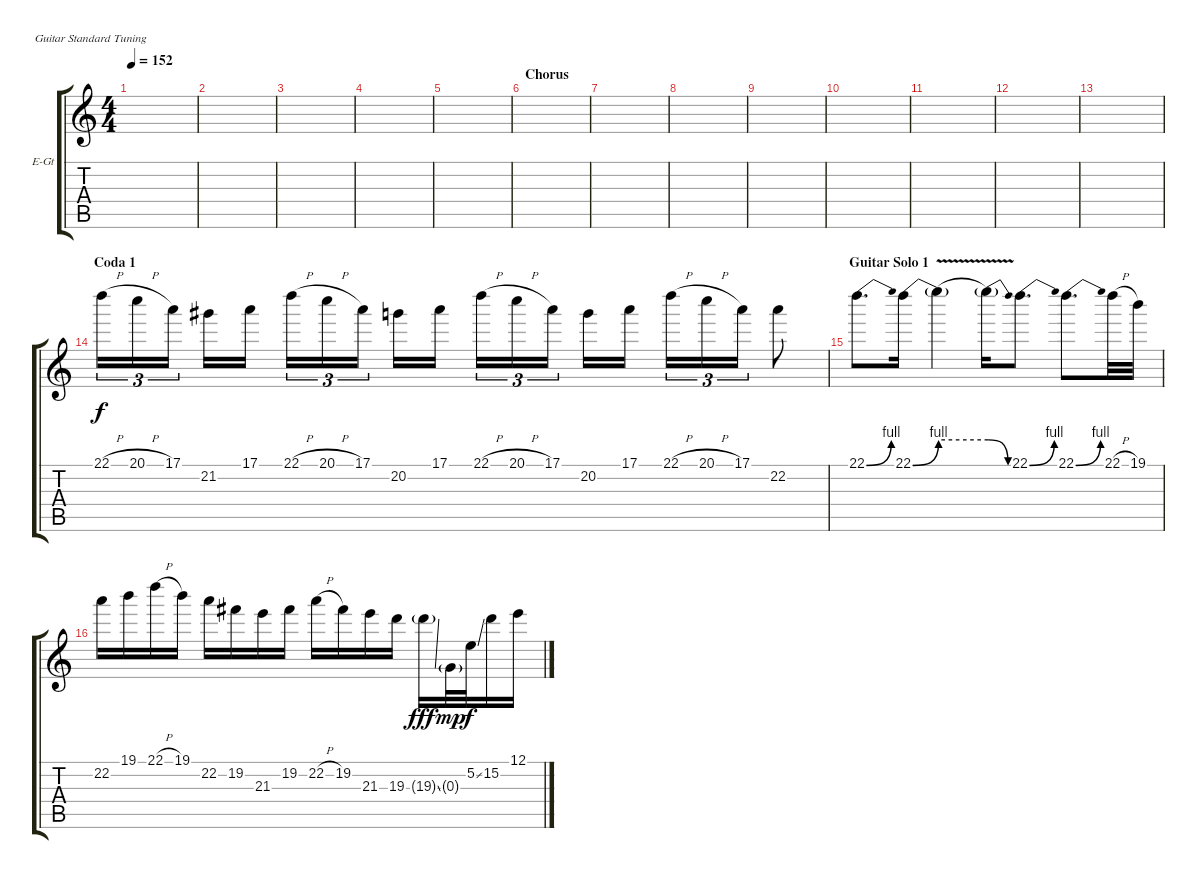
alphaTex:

\bracketExtendMode groupsimilarinstruments
\firstSystemTrackNameOrientation horizontal
\otherSystemsTrackNameOrientation horizontal
\track ("Gtr. III (Dist)" "E-Gt") {instrument distortionguitar}
\staff {score tabs}
\tuning (E4 B3 G3 D3 A2 E2)
\ts (4 4)
\tempo 152
\clef g2
\scale
0.333333
\ks c
|
\scale
0.333333 |
\scale
0.333333 |
\scale
0.333333 |
\scale
0.333333 |
\section ("" "Chorus")
\scale
0.333333 |
\scale
0.333333 |
\scale
0.333333 |
\scale
0.333333 |
\scale
0.333333 |
\scale
0.333333 |
\scale
0.333333 |
\scale
0.333333 |
\section ("" "Coda 1")
\scale
0.333333 22.1{h}.16{tu (3 2)} 20.1{h}.16{tu (3 2)} 17.1.16{tu (3 2)} 21.2.16 17.1.16 22.1{h}.16{tu (3 2)} 20.1{h}.16{tu (3 2)} 17.1.16{tu (3 2)} 20.2.16 17.1.16 22.1{h}.16{tu (3 2)} 20.1{h}.16{tu (3 2)} 17.1.16{tu (3 2)} 20.2.16 17.1.16 22.1{h}.16{tu (3 2)} 20.1{h}.16{tu (3 2)} 17.1.16{tu (3 2)} 22.2.8 |
\section ("" "Guitar Solo 1")
\scale
0.333333 22.1{be (bend 0 0 60 4)}.8{d} 22.1{be (bend 0 0 60 4)}.16 22.1{be (hold 0 4 60 4) v t}.4 22.1{be (release 0 4 60 0) t}.16 22.1{be (bend 0 0 60 4)}.8{d} 22.1{be (bend 0 0 60 4)}.8{d} 22.1{h}.32 19.1.32 |
\scale
0.333333 22.2.16 19.1.16 22.1{h}.16 19.1.16 22.2.16 19.2.16 21.3.16 19.2.16 22.2{h}.16 19.2.16 21.3.16 19.3.16 19.3{ss g}.16{dy fff} 0.3{g}.32{dy mp} 5.2{ss}.32{dy f} 15.2.16 12.1.16
